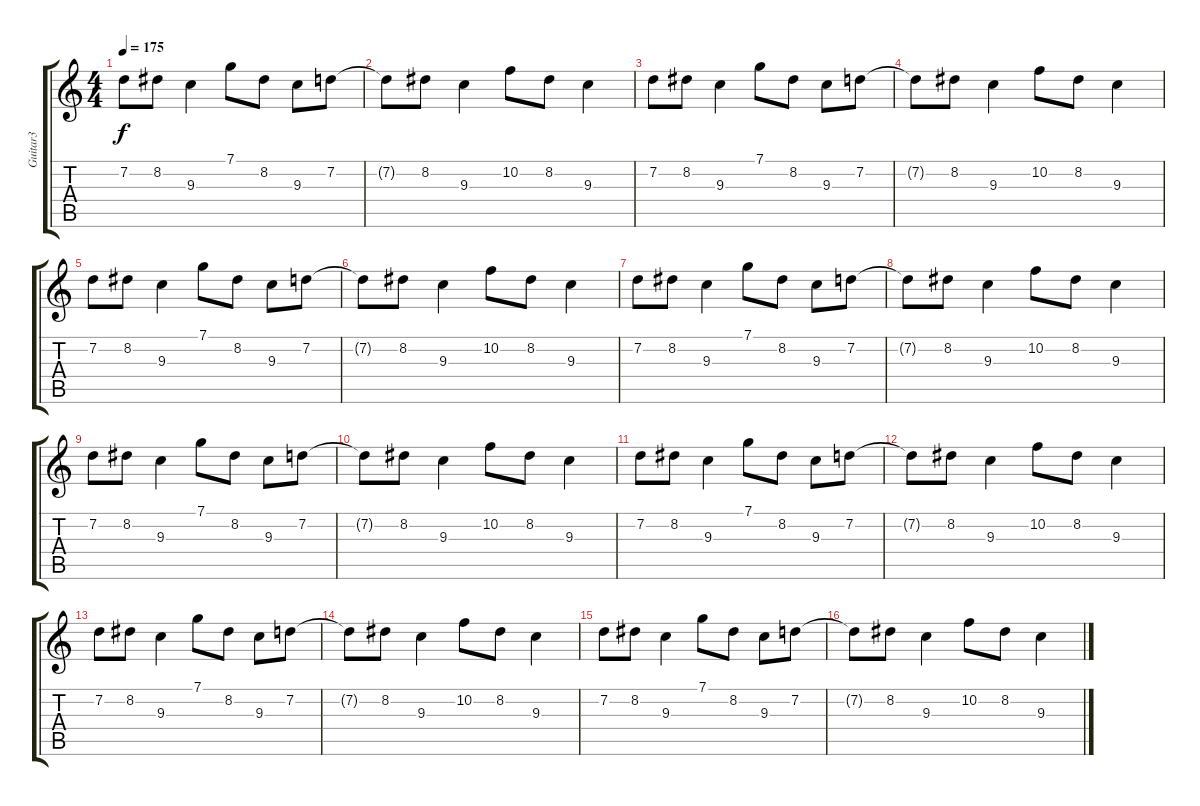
\track ("Guitar3" "Guitar3") {instrument electricguitarclean}
\staff {score tabs}
\tuning (C4 G3 Eb3 Bb2 F2 C2) {hide}
\ts (4 4)
\tempo 175
\clef g2
\ks c
7.2.8{dy f} 8.2.8 9.3.4 7.1.8 8.2.8 9.3.8 7.2.8 |
7.2{t}.8 8.2.8 9.3.4 10.2.8 8.2.8 9.3.4 |
7.2.8 8.2.8 9.3.4 7.1.8 8.2.8 9.3.8 7.2.8 |
7.2{t}.8 8.2.8 9.3.4 10.2.8 8.2.8 9.3.4 |
7.2.8 8.2.8 9.3.4 7.1.8 8.2.8 9.3.8 7.2.8 |
7.2{t}.8 8.2.8 9.3.4 10.2.8 8.2.8 9.3.4 |
7.2.8 8.2.8 9.3.4 7.1.8 8.2.8 9.3.8 7.2.8 |
7.2{t}.8 8.2.8 9.3.4 10.2.8 8.2.8 9.3.4 |
7.2.8 8.2.8 9.3.4 7.1.8 8.2.8 9.3.8 7.2.8 |
7.2{t}.8 8.2.8 9.3.4 10.2.8 8.2.8 9.3.4 |
7.2.8 8.2.8 9.3.4 7.1.8 8.2.8 9.3.8 7.2.8 |
7.2{t}.8 8.2.8 9.3.4 10.2.8 8.2.8 9.3.4 |
7.2.8 8.2.8 9.3.4 7.1.8 8.2.8 9.3.8 7.2.8 |
7.2{t}.8 8.2.8 9.3.4 10.2.8 8.2.8 9.3.4 |
7.2.8 8.2.8 9.3.4 7.1.8 8.2.8 9.3.8 7.2.8 |
7.2{t}.8 8.2.8 9.3.4 10.2.8 8.2.8 9.3.4
